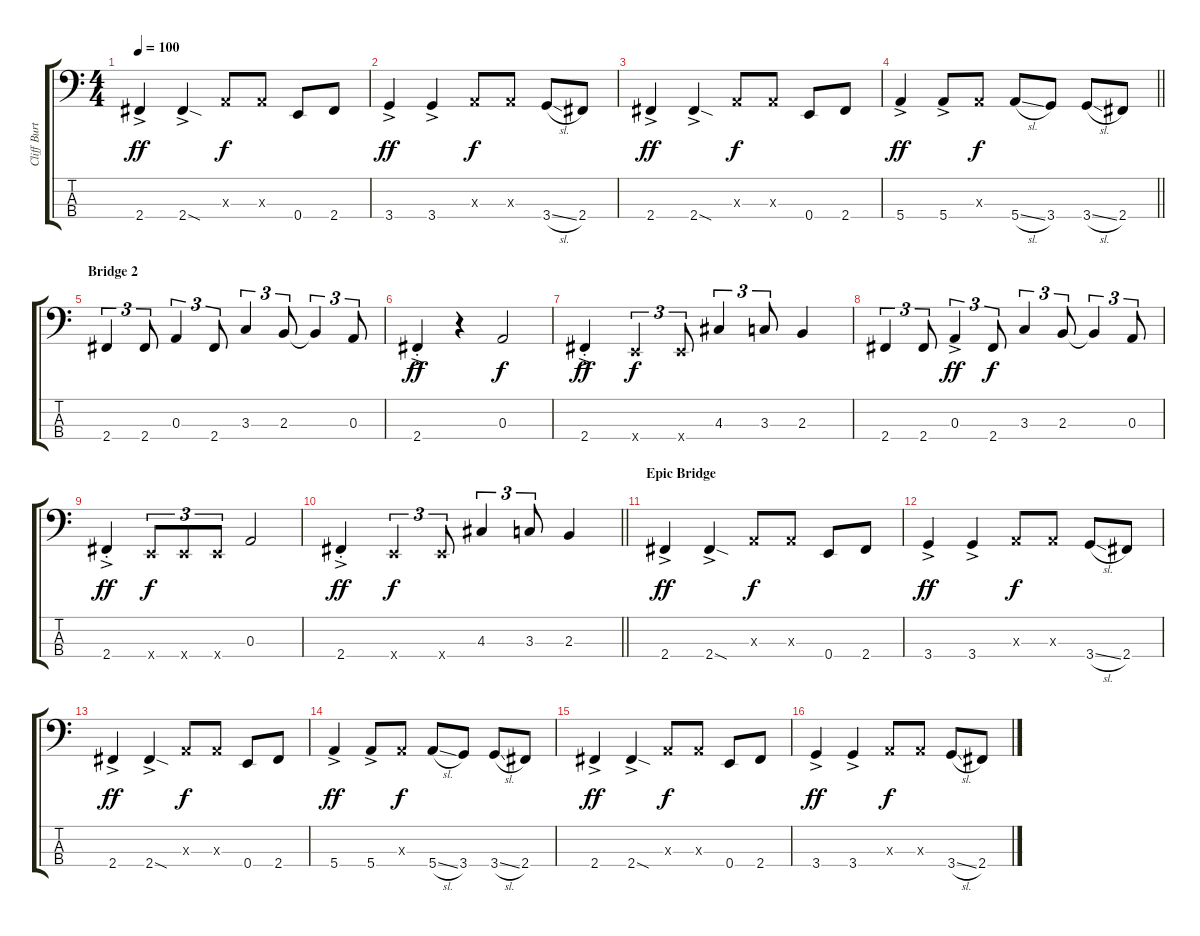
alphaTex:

\track ("Cliff Burton" "Cliff Burt") {instrument electricbassfinger}
\staff {score tabs}
\tuning (G2 D2 A1 E1) {hide}
\ts (4 4)
\tempo 100
\clef f4
\ks c
2.4{ac}.4{dy ff} 2.4{sod ac}.4 0.3{x}.8{dy f} 0.3{x}.8 0.4.8 2.4.8 |
3.4{ac}.4{dy ff} 3.4{ac}.4 0.3{x}.8{dy f} 0.3{x}.8 3.4{sl}.8 2.4.8 |
2.4{ac}.4{dy ff} 2.4{sod ac}.4 0.3{x}.8{dy f} 0.3{x}.8 0.4.8 2.4.8 |
\barLineRight lightlight
5.4{ac}.4{dy ff} 5.4{ac}.8 0.3{x}.8{dy f} 5.4{sl}.8 3.4.8 3.4{sl}.8 2.4.8 |
\section ("" "Bridge 2")
2.4.4{tu (3 2)} 2.4.8{tu (3 2)} 0.3.4{tu (3 2)} 2.4.8{tu (3 2)} 3.3.4{tu (3 2)} 2.3.8{tu (3 2)} 2.3{t}.4{tu (3 2)} 0.3.8{tu (3 2)} |
2.4{ac st}.4{dy ff} r.4 0.3.2{dy f} |
2.4{ac st}.4{dy ff} 0.4{x}.4{tu (3 2) dy f} 0.4{x}.8{tu (3 2)} 4.3.4{tu (3 2)} 3.3.8{tu (3 2)} 2.3.4 |
2.4.4{tu (3 2)} 2.4.8{tu (3 2)} 0.3{ac}.4{tu (3 2) dy ff} 2.4.8{tu (3 2) dy f} 3.3.4{tu (3 2)} 2.3.8{tu (3 2)} 2.3{t}.4{tu (3 2)} 0.3.8{tu (3 2)} |
2.4{ac st}.4{dy ff} 0.4{x}.8{tu (3 2) dy f} 0.4{x}.8{tu (3 2)} 0.4{x}.8{tu (3 2)} 0.3.2 |
\barLineRight lightlight
2.4{ac st}.4{dy ff} 0.4{x}.4{tu (3 2) dy f} 0.4{x}.8{tu (3 2)} 4.3.4{tu (3 2)} 3.3.8{tu (3 2)} 2.3.4 |
\section ("" "Epic Bridge")
2.4{ac}.4{dy ff} 2.4{sod ac}.4 0.3{x}.8{dy f} 0.3{x}.8 0.4.8 2.4.8 |
3.4{ac}.4{dy ff} 3.4{ac}.4 0.3{x}.8{dy f} 0.3{x}.8 3.4{sl}.8 2.4.8 |
2.4{ac}.4{dy ff} 2.4{sod ac}.4 0.3{x}.8{dy f} 0.3{x}.8 0.4.8 2.4.8 |
5.4{ac}.4{dy ff} 5.4{ac}.8 0.3{x}.8{dy f} 5.4{sl}.8 3.4.8 3.4{sl}.8 2.4.8 |
2.4{ac}.4{dy ff} 2.4{sod ac}.4 0.3{x}.8{dy f} 0.3{x}.8 0.4.8 2.4.8 |
3.4{ac}.4{dy ff} 3.4{ac}.4 0.3{x}.8{dy f} 0.3{x}.8 3.4{sl}.8 2.4.8
